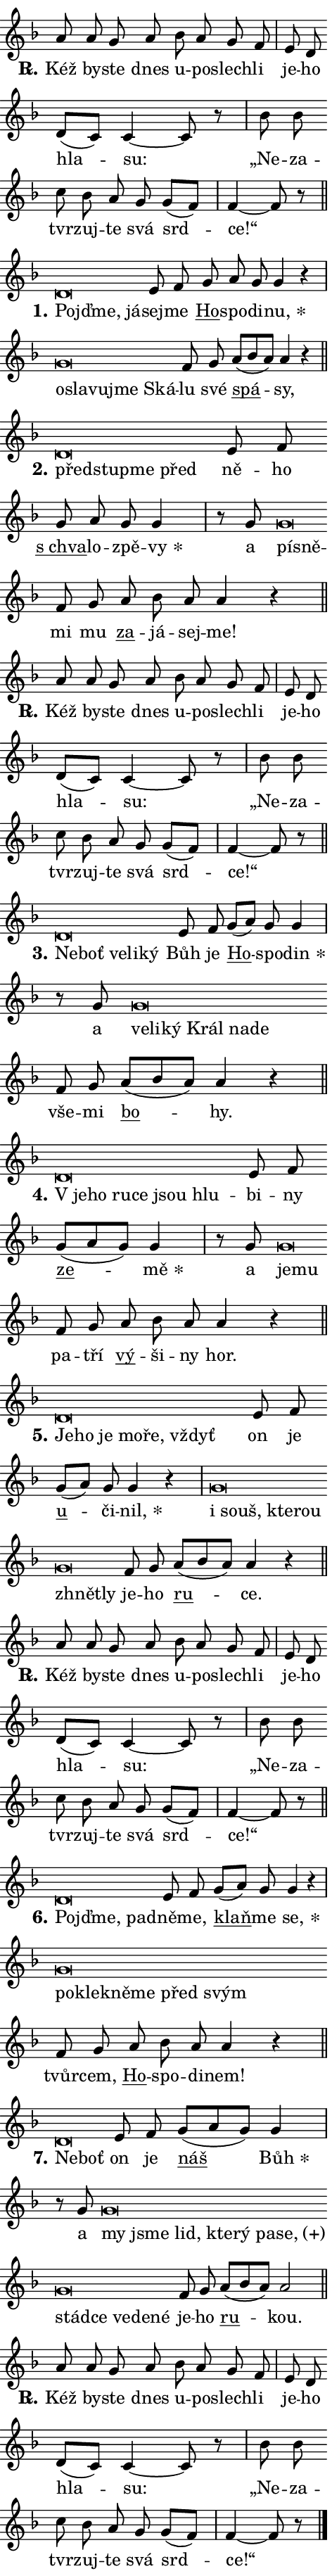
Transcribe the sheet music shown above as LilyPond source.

\version "2.24.0"
\header { tagline = "" }
\paper {
  indent = 0\cm
  top-margin = 0\cm
  right-margin = 0.13\cm % to fit lyric hyphens
  bottom-margin = 0\cm
  left-margin = 0\cm
  paper-width = 8\cm
  page-breaking = #ly:one-page-breaking
  system-system-spacing.basic-distance = #11
  score-system-spacing.basic-distance = #11
  ragged-last = ##f
}


%% Author: Thomas Morley
%% https://lists.gnu.org/archive/html/lilypond-user/2020-05/msg00002.html
#(define (line-position grob)
"Returns position of @var[grob} in current system:
   @code{'start}, if at first time-step
   @code{'end}, if at last time-step
   @code{'middle} otherwise
"
  (let* ((col (ly:item-get-column grob))
         (ln (ly:grob-object col 'left-neighbor))
         (rn (ly:grob-object col 'right-neighbor))
         (col-to-check-left (if (ly:grob? ln) ln col))
         (col-to-check-right (if (ly:grob? rn) rn col))
         (break-dir-left
           (and
             (ly:grob-property col-to-check-left 'non-musical #f)
             (ly:item-break-dir col-to-check-left)))
         (break-dir-right
           (and
             (ly:grob-property col-to-check-right 'non-musical #f)
             (ly:item-break-dir col-to-check-right))))
        (cond ((eqv? 1 break-dir-left) 'start)
              ((eqv? -1 break-dir-right) 'end)
              (else 'middle))))

#(define (tranparent-at-line-position vctor)
  (lambda (grob)
  "Relying on @code{line-position} select the relevant enry from @var{vctor}.
Used to determine transparency,"
    (case (line-position grob)
      ((end) (not (vector-ref vctor 0)))
      ((middle) (not (vector-ref vctor 1)))
      ((start) (not (vector-ref vctor 2))))))

noteHeadBreakVisibility =
#(define-music-function (break-visibility)(vector?)
"Makes @code{NoteHead}s transparent relying on @var{break-visibility}"
#{
  \override NoteHead.transparent =
    #(tranparent-at-line-position break-visibility)
#})

#(define delete-ledgers-for-transparent-note-heads
  (lambda (grob)
    "Reads whether a @code{NoteHead} is transparent.
If so this @code{NoteHead} is removed from @code{'note-heads} from
@var{grob}, which is supposed to be @code{LedgerLineSpanner}.
As a result ledgers are not printed for this @code{NoteHead}"
    (let* ((nhds-array (ly:grob-object grob 'note-heads))
           (nhds-list
             (if (ly:grob-array? nhds-array)
                 (ly:grob-array->list nhds-array)
                 '()))
           ;; Relies on the transparent-property being done before
           ;; Staff.LedgerLineSpanner.after-line-breaking is executed.
           ;; This is fragile ...
           (to-keep
             (remove
               (lambda (nhd)
                 (ly:grob-property nhd 'transparent #f))
               nhds-list)))
      ;; TODO find a better method to iterate over grob-arrays, similiar
      ;; to filter/remove etc for lists
      ;; For now rebuilt from scratch
      (set! (ly:grob-object grob 'note-heads)  '())
      (for-each
        (lambda (nhd)
          (ly:pointer-group-interface::add-grob grob 'note-heads nhd))
        to-keep))))

squashNotes = {
  \override NoteHead.X-extent = #'(-0.2 . 0.2)
  \override NoteHead.Y-extent = #'(-0.75 . 0)
  \override NoteHead.stencil =
    #(lambda (grob)
       (let ((pos (ly:grob-property grob 'staff-position)))
         (begin
           (if (< pos -7) (display "ERROR: Lower brevis then expected\n") (display ""))
           (if (<= pos -6) ly:text-interface::print ly:note-head::print))))
}
unSquashNotes = {
  \revert NoteHead.X-extent
  \revert NoteHead.Y-extent
  \revert NoteHead.stencil
}

hideNotes = \noteHeadBreakVisibility #begin-of-line-visible
unHideNotes = \noteHeadBreakVisibility #all-visible

% work-around for resetting accidentals
% https://lilypond.org/doc/v2.23/Documentation/notation/displaying-rhythms#unmetered-music
cadenzaMeasure = {
  \cadenzaOff
  \partial 1024 s1024
  \cadenzaOn
}

#(define-markup-command (accent layout props text) (markup?)
  "Underline accented syllable"
  (interpret-markup layout props
    #{\markup \override #'(offset . 4.3) \underline { #text }#}))

responsum = \markup \concat {
  "R" \hspace #-1.05 \path #0.1 #'((moveto 0 0.07) (lineto 0.9 0.8)) \hspace #0.05 "."
}

spaceSize = #0.6828661417322834 % exact space size for TeX Gyre Schola

\layout {
  \context {
    \Staff
    \remove "Time_signature_engraver"
    \override LedgerLineSpanner.after-line-breaking = #delete-ledgers-for-transparent-note-heads
  }
  \context {
    \Lyrics {
      \override LyricSpace.minimum-distance = \spaceSize
      \override LyricText.font-name = #"TeX Gyre Schola"
      \override LyricText.font-size = 1
      \override StanzaNumber.font-name = #"TeX Gyre Schola Bold"
      \override StanzaNumber.font-size = 1
    }
  }
  \context {
    \Score 
    \override NoteHead.text =
      #(lambda (grob) 
        (let ((pos (ly:grob-property grob 'staff-position)))
          #{\markup {
            \combine
              \halign #-0.55 \raise #(if (= pos -6) 0 0.5) \override #'(thickness . 2) \draw-line #'(3.2 . 0)
              \musicglyph "noteheads.sM1"
          }#}))
  }
}

% magnetic-lyrics.ily
%
%   written by
%     Jean Abou Samra <jean@abou-samra.fr>
%     Werner Lemberg <wl@gnu.org>
%
%   adapted by
%     Jiri Hon <jiri.hon@gmail.com>
%
% Version 2022-Apr-15

% https://www.mail-archive.com/lilypond-user@gnu.org/msg149350.html

#(define (Left_hyphen_pointer_engraver context)
   "Collect syllable-hyphen-syllable occurrences in lyrics and store
them in properties.  This engraver only looks to the left.  For
example, if the lyrics input is @code{foo -- bar}, it does the
following.

@itemize @bullet
@item
Set the @code{text} property of the @code{LyricHyphen} grob between
@q{foo} and @q{bar} to @code{foo}.

@item
Set the @code{left-hyphen} property of the @code{LyricText} grob with
text @q{foo} to the @code{LyricHyphen} grob between @q{foo} and
@q{bar}.
@end itemize

Use this auxiliary engraver in combination with the
@code{lyric-@/text::@/apply-@/magnetic-@/offset!} hook."
   (let ((hyphen #f)
         (text #f))
     (make-engraver
      (acknowledgers
       ((lyric-syllable-interface engraver grob source-engraver)
        (set! text grob)))
      (end-acknowledgers
       ((lyric-hyphen-interface engraver grob source-engraver)
        ;(when (not (grob::has-interface grob 'lyric-space-interface))
          (set! hyphen grob)));)
      ((stop-translation-timestep engraver)
       (when (and text hyphen)
         (ly:grob-set-object! text 'left-hyphen hyphen))
       (set! text #f)
       (set! hyphen #f)))))

#(define (lyric-text::apply-magnetic-offset! grob)
   "If the space between two syllables is less than the value in
property @code{LyricText@/.details@/.squash-threshold}, move the right
syllable to the left so that it gets concatenated with the left
syllable.

Use this function as a hook for
@code{LyricText@/.after-@/line-@/breaking} if the
@code{Left_@/hyphen_@/pointer_@/engraver} is active."
   (let ((hyphen (ly:grob-object grob 'left-hyphen #f)))
     (when hyphen
       (let ((left-text (ly:spanner-bound hyphen LEFT)))
         (when (grob::has-interface left-text 'lyric-syllable-interface)
           (let* ((common (ly:grob-common-refpoint grob left-text X))
                  (this-x-ext (ly:grob-extent grob common X))
                  (left-x-ext
                   (begin
                     ;; Trigger magnetism for left-text.
                     (ly:grob-property left-text 'after-line-breaking)
                     (ly:grob-extent left-text common X)))
                  ;; `delta` is the gap width between two syllables.
                  (delta (- (interval-start this-x-ext)
                            (interval-end left-x-ext)))
                  (details (ly:grob-property grob 'details))
                  (threshold (assoc-get 'squash-threshold details 0.2)))
             (when (< delta threshold)
               (let* (;; We have to manipulate the input text so that
                      ;; ligatures crossing syllable boundaries are not
                      ;; disabled.  For languages based on the Latin
                      ;; script this is essentially a beautification.
                      ;; However, for non-Western scripts it can be a
                      ;; necessity.
                      (lt (ly:grob-property left-text 'text))
                      (rt (ly:grob-property grob 'text))
                      (is-space (grob::has-interface hyphen 'lyric-space-interface))
                      (space (if is-space " " ""))
                      (extra-delta (if is-space spaceSize 0))
                      ;; Append new syllable.
                      (ltrt-space (if (and (string? lt) (string? rt))
                                (string-append lt space rt)
                                (make-concat-markup (list lt space rt))))
                      ;; Right-align `ltrt` to the right side.
                      (ltrt-space-markup (grob-interpret-markup
                               grob
                               (make-translate-markup
                                (cons (interval-length this-x-ext) 0)
                                (make-right-align-markup ltrt-space)))))
                 (begin
                   ;; Don't print `left-text`.
                   (ly:grob-set-property! left-text 'stencil #f)
                   ;; Set text and stencil (which holds all collected
                   ;; syllables so far) and shift it to the left.
                   (ly:grob-set-property! grob 'text ltrt-space)
                   (ly:grob-set-property! grob 'stencil ltrt-space-markup)
                   (ly:grob-translate-axis! grob (- (- delta extra-delta)) X))))))))))


#(define (lyric-hyphen::displace-bounds-first grob)
   ;; Make very sure this callback isn't triggered too early.
   (let ((left (ly:spanner-bound grob LEFT))
         (right (ly:spanner-bound grob RIGHT)))
     (ly:grob-property left 'after-line-breaking)
     (ly:grob-property right 'after-line-breaking)
     (ly:lyric-hyphen::print grob)))

squashThreshold = #0.4

\layout {
  \context {
    \Lyrics
    \consists #Left_hyphen_pointer_engraver
    \override LyricText.after-line-breaking =
      #lyric-text::apply-magnetic-offset!
    \override LyricHyphen.stencil = #lyric-hyphen::displace-bounds-first
    \override LyricText.details.squash-threshold = \squashThreshold
    \override LyricHyphen.minimum-distance = 0
    \override LyricHyphen.minimum-length = \squashThreshold
  }
}

squashText = \override LyricText.details.squash-threshold = 9999
unSquashText = \override LyricText.details.squash-threshold = \squashThreshold

leftText = \override LyricText.self-alignment-X = #LEFT
unLeftText = \revert LyricText.self-alignment-X

starOffset = #(lambda (grob) 
                (let ((x_offset (ly:self-alignment-interface::aligned-on-x-parent grob)))
                  (if (= x_offset 0) 0 (+ x_offset 1.2))))

star = #(define-music-function (syllable)(string?)
"Append star separator at the end of a syllable"
#{
  \once \override LyricText.X-offset = #starOffset
  \lyricmode { \markup {
    #syllable
    \override #'((font-name . "TeX Gyre Schola Bold")) \hspace #0.2 \lower #0.65 \larger "*"
  } }
#})

starAccent = #(define-music-function (syllable)(string?)
"Append star separator at the end of a syllable and make accent"
#{
  \once \override LyricText.X-offset = #starOffset
  \lyricmode { \markup {
    \accent #syllable
    \override #'((font-name . "TeX Gyre Schola Bold")) \hspace #0.2 \lower #0.65 \larger "*"
  } }
#})

breath = #(define-music-function (syllable)(string?)
"Append breathing indicator at the end of a syllable"
#{
  \lyricmode { \markup { #syllable "+" } }
#})

optionalBreath = #(define-music-function (syllable)(string?)
"Append optional breathing indicator at the end of a syllable"
#{
  \lyricmode { \markup { #syllable "(+)" } }
#})


\score {
    <<
        \new Voice = "melody" { \cadenzaOn \key f \major \relative { a'8 a g a bes a g f \cadenzaMeasure \bar "|" e d \bar "" d[( c)] c4~ c8 r8 \cadenzaMeasure \bar "|" bes' bes \bar "" c bes a g g[( f)] \cadenzaMeasure \bar "|" f4~ f8 r \cadenzaMeasure \bar "||" \break } }
        \new Lyrics \lyricsto "melody" { \lyricmode { \set stanza = \responsum
Kéž by -- ste dnes u -- po -- slech -- li je -- ho hla -- su: „Ne -- za -- tvr -- zuj -- te svá srd -- ce!“ } }
    >>
    \layout {}
}

\score {
    <<
        \new Voice = "melody" { \cadenzaOn \key f \major \relative { \squashNotes d'\breve*1/16 \hideNotes \breve*1/16 \breve*1/16 \bar "" \unHideNotes \unSquashNotes e8 f \bar "" g a g g4 r \cadenzaMeasure \bar "|" \squashNotes g\breve*1/16 \hideNotes \breve*1/16 \bar "" \breve*1/16 \bar "" \breve*1/16 \breve*1/16 \bar "" \unHideNotes \unSquashNotes f8 g \bar "" a[( bes a)] a4 r \cadenzaMeasure \bar "||" \break } }
        \new Lyrics \lyricsto "melody" { \lyricmode { \set stanza = "1."
\leftText Pojď -- \squashText me, já -- \unLeftText \unSquashText sej -- me \markup \accent Ho -- spo -- di -- \star nu, \leftText o -- \squashText sla -- vu -- jme Ská -- \unLeftText \unSquashText lu své \markup \accent spá -- sy, } }
    >>
    \layout {}
}

\score {
    <<
        \new Voice = "melody" { \cadenzaOn \key f \major \relative { \squashNotes d'\breve*1/16 \hideNotes \breve*1/16 \bar "" \breve*1/16 \breve*1/16 \bar "" \unHideNotes \unSquashNotes e8 f \bar "" g a g g4 \cadenzaMeasure \bar "|" r8 g8 \squashNotes g\breve*1/16 \hideNotes \breve*1/16 \bar "" \unHideNotes \unSquashNotes f8 g \bar "" a bes a a4 r \cadenzaMeasure \bar "||" \break } }
        \new Lyrics \lyricsto "melody" { \lyricmode { \set stanza = "2."
\leftText před -- \squashText stup -- me před \unLeftText \unSquashText ně -- ho \markup \accent "s chva" -- lo -- zpě -- \star vy a \leftText pí -- \squashText sně -- \unLeftText \unSquashText mi mu \markup \accent za -- já -- sej -- me! } }
    >>
    \layout {}
}

\score {
    <<
        \new Voice = "melody" { \cadenzaOn \key f \major \relative { a'8 a g a bes a g f \cadenzaMeasure \bar "|" e d \bar "" d[( c)] c4~ c8 r8 \cadenzaMeasure \bar "|" bes' bes \bar "" c bes a g g[( f)] \cadenzaMeasure \bar "|" f4~ f8 r \cadenzaMeasure \bar "||" \break } }
        \new Lyrics \lyricsto "melody" { \lyricmode { \set stanza = \responsum
Kéž by -- ste dnes u -- po -- slech -- li je -- ho hla -- su: „Ne -- za -- tvr -- zuj -- te svá srd -- ce!“ } }
    >>
    \layout {}
}

\score {
    <<
        \new Voice = "melody" { \cadenzaOn \key f \major \relative { \squashNotes d'\breve*1/16 \hideNotes \breve*1/16 \bar "" \breve*1/16 \bar "" \breve*1/16 \breve*1/16 \bar "" \unHideNotes \unSquashNotes e8 f \bar "" g[( a)] g g4 \cadenzaMeasure \bar "|" r8 g8 \squashNotes g\breve*1/16 \hideNotes \breve*1/16 \bar "" \breve*1/16 \bar "" \breve*1/16 \bar "" \breve*1/16 \breve*1/16 \bar "" \unHideNotes \unSquashNotes f8 g \bar "" a[( bes a)] a4 r \cadenzaMeasure \bar "||" \break } }
        \new Lyrics \lyricsto "melody" { \lyricmode { \set stanza = "3."
\leftText Ne -- \squashText boť ve -- li -- ký \unLeftText \unSquashText Bůh je \markup \accent Ho -- spo -- \star din a \leftText ve -- \squashText li -- ký Král na -- de \unLeftText \unSquashText vše -- mi \markup \accent bo -- hy. } }
    >>
    \layout {}
}

\score {
    <<
        \new Voice = "melody" { \cadenzaOn \key f \major \relative { \squashNotes d'\breve*1/16 \hideNotes \breve*1/16 \bar "" \breve*1/16 \bar "" \breve*1/16 \bar "" \breve*1/16 \breve*1/16 \bar "" \unHideNotes \unSquashNotes e8 f \bar "" g[( a g)] g4 \cadenzaMeasure \bar "|" r8 g8 \squashNotes g\breve*1/16 \hideNotes \breve*1/16 \bar "" \unHideNotes \unSquashNotes f8 g \bar "" a bes a a4 r \cadenzaMeasure \bar "||" \break } }
        \new Lyrics \lyricsto "melody" { \lyricmode { \set stanza = "4."
\leftText "V je" -- \squashText ho ru -- ce jsou hlu -- \unLeftText \unSquashText bi -- ny \markup \accent ze -- \star mě a \leftText je -- \squashText mu \unLeftText \unSquashText pa -- tří \markup \accent vý -- ši -- ny hor. } }
    >>
    \layout {}
}

\score {
    <<
        \new Voice = "melody" { \cadenzaOn \key f \major \relative { \squashNotes d'\breve*1/16 \hideNotes \breve*1/16 \bar "" \breve*1/16 \bar "" \breve*1/16 \bar "" \breve*1/16 \breve*1/16 \bar "" \unHideNotes \unSquashNotes e8 f \bar "" g[( a)] g g4 r \cadenzaMeasure \bar "|" \squashNotes g\breve*1/16 \hideNotes \breve*1/16 \bar "" \breve*1/16 \bar "" \breve*1/16 \bar "" \breve*1/16 \breve*1/16 \bar "" \unHideNotes \unSquashNotes f8 g \bar "" a[( bes a)] a4 r \cadenzaMeasure \bar "||" \break } }
        \new Lyrics \lyricsto "melody" { \lyricmode { \set stanza = "5."
\leftText Je -- \squashText ho je mo -- ře, vždyť \unLeftText \unSquashText on je \markup \accent u -- či -- \star nil, \leftText i \squashText souš, kte -- rou zhnět -- ly \unLeftText \unSquashText je -- ho \markup \accent ru -- ce. } }
    >>
    \layout {}
}

\score {
    <<
        \new Voice = "melody" { \cadenzaOn \key f \major \relative { a'8 a g a bes a g f \cadenzaMeasure \bar "|" e d \bar "" d[( c)] c4~ c8 r8 \cadenzaMeasure \bar "|" bes' bes \bar "" c bes a g g[( f)] \cadenzaMeasure \bar "|" f4~ f8 r \cadenzaMeasure \bar "||" \break } }
        \new Lyrics \lyricsto "melody" { \lyricmode { \set stanza = \responsum
Kéž by -- ste dnes u -- po -- slech -- li je -- ho hla -- su: „Ne -- za -- tvr -- zuj -- te svá srd -- ce!“ } }
    >>
    \layout {}
}

\score {
    <<
        \new Voice = "melody" { \cadenzaOn \key f \major \relative { \squashNotes d'\breve*1/16 \hideNotes \breve*1/16 \breve*1/16 \bar "" \unHideNotes \unSquashNotes e8 f \bar "" g[( a)] g g4 r \cadenzaMeasure \bar "|" \squashNotes g\breve*1/16 \hideNotes \breve*1/16 \bar "" \breve*1/16 \bar "" \breve*1/16 \bar "" \breve*1/16 \breve*1/16 \bar "" \unHideNotes \unSquashNotes f8 g \bar "" a bes a a4 r \cadenzaMeasure \bar "||" \break } }
        \new Lyrics \lyricsto "melody" { \lyricmode { \set stanza = "6."
\leftText Pojď -- \squashText me, pad -- \unLeftText \unSquashText ně -- me, \markup \accent klaň -- me \star se, \leftText po -- \squashText kle -- kně -- me před svým \unLeftText \unSquashText tvůr -- cem, \markup \accent Ho -- spo -- di -- nem! } }
    >>
    \layout {}
}

\score {
    <<
        \new Voice = "melody" { \cadenzaOn \key f \major \relative { \squashNotes d'\breve*1/16 \hideNotes \breve*1/16 \bar "" \unHideNotes \unSquashNotes e8 f \bar "" g[( a g)] g4 \cadenzaMeasure \bar "|" r8 g \squashNotes g\breve*1/16 \hideNotes \breve*1/16 \bar "" \breve*1/16 \bar "" \breve*1/16 \bar "" \breve*1/16 \bar "" \breve*1/16 \bar "" \breve*1/16 \bar "" \breve*1/16 \bar "" \breve*1/16 \bar "" \breve*1/16 \bar "" \breve*1/16 \breve*1/16 \bar "" \unHideNotes \unSquashNotes f8 g \bar "" a[( bes a)] a2 \cadenzaMeasure \bar "||" \break } }
        \new Lyrics \lyricsto "melody" { \lyricmode { \set stanza = "7."
\leftText Ne -- \squashText boť \unLeftText \unSquashText on je \markup \accent náš \star Bůh a \leftText my \squashText jsme lid, kte -- rý pa -- \optionalBreath se, stád -- ce ve -- de -- né \unLeftText \unSquashText je -- ho \markup \accent ru -- kou. } }
    >>
    \layout {}
}

\score {
    <<
        \new Voice = "melody" { \cadenzaOn \key f \major \relative { a'8 a g a bes a g f \cadenzaMeasure \bar "|" e d \bar "" d[( c)] c4~ c8 r8 \cadenzaMeasure \bar "|" bes' bes \bar "" c bes a g g[( f)] \cadenzaMeasure \bar "|" f4~ f8 r \cadenzaMeasure \bar "||" \break } \bar "|." }
        \new Lyrics \lyricsto "melody" { \lyricmode { \set stanza = \responsum
Kéž by -- ste dnes u -- po -- slech -- li je -- ho hla -- su: „Ne -- za -- tvr -- zuj -- te svá srd -- ce!“ } }
    >>
    \layout {}
}
